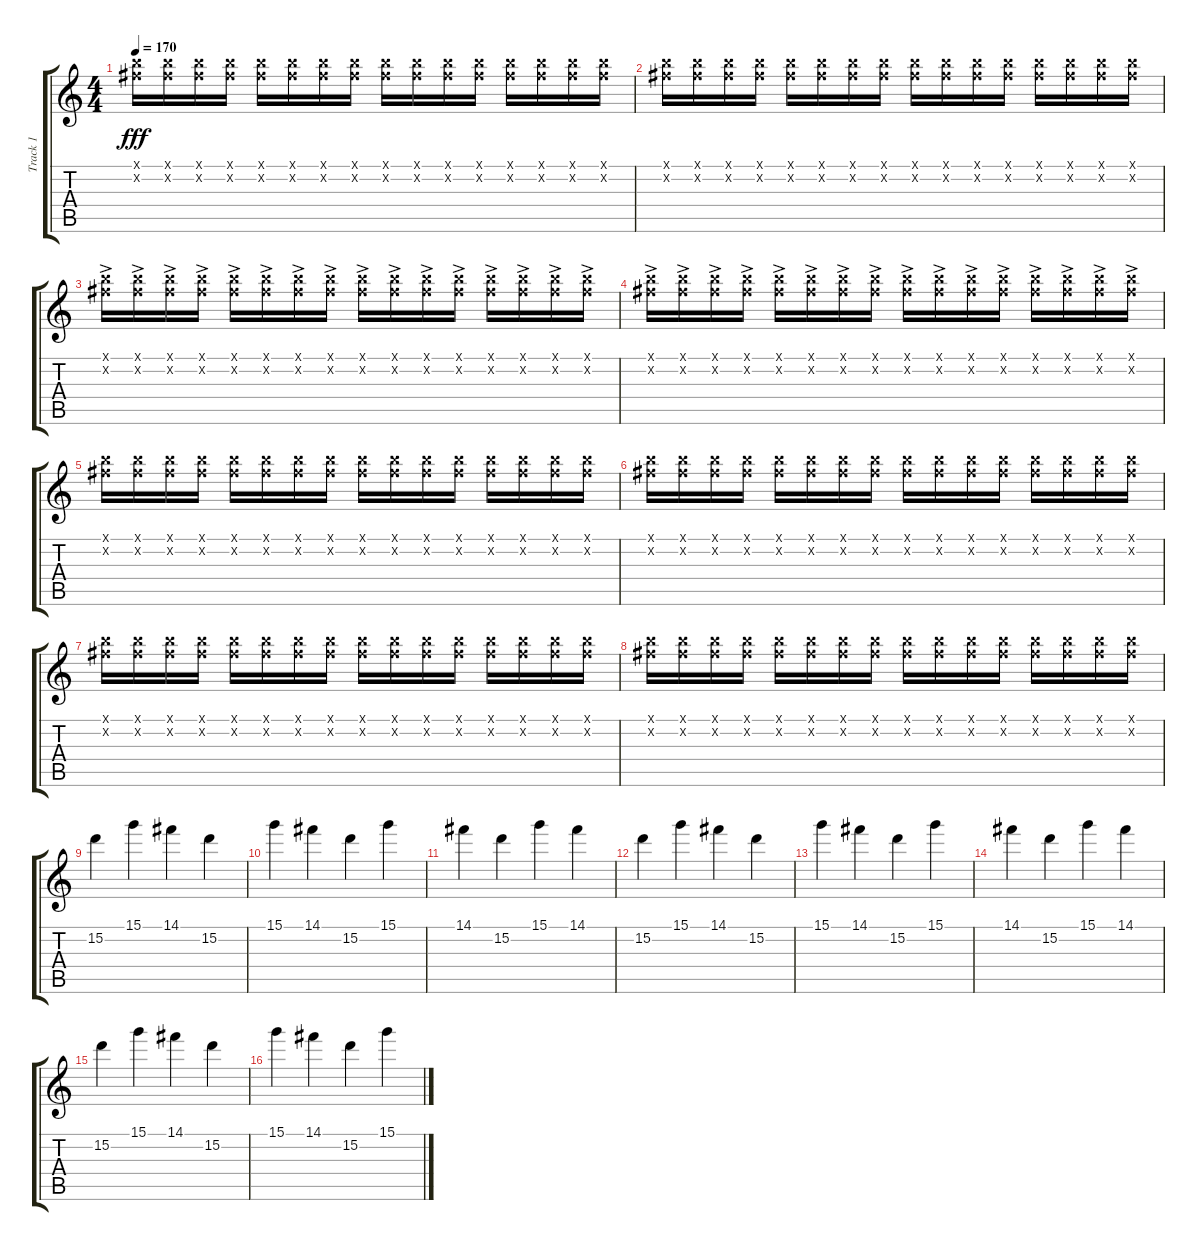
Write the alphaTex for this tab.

\track ("Track 1" "Track 1") {instrument overdrivenguitar}
\staff {score tabs}
\tuning (E4 B3 G3 D3 A2 E2) {hide}
\ts (4 4)
\tempo 170
\clef g2
\ks c
(7.1{x} 7.2{x}).16{dy fff} (7.1{x} 7.2{x}).16 (7.1{x} 7.2{x}).16 (7.1{x} 7.2{x}).16 (7.1{x} 7.2{x}).16 (7.1{x} 7.2{x}).16 (7.1{x} 7.2{x}).16 (7.1{x} 7.2{x}).16 (7.1{x} 7.2{x}).16 (7.1{x} 7.2{x}).16 (7.1{x} 7.2{x}).16 (7.1{x} 7.2{x}).16 (7.1{x} 7.2{x}).16 (7.1{x} 7.2{x}).16 (7.1{x} 7.2{x}).16 (7.1{x} 7.2{x}).16 |
(7.1{x} 7.2{x}).16 (7.1{x} 7.2{x}).16 (7.1{x} 7.2{x}).16 (7.1{x} 7.2{x}).16 (7.1{x} 7.2{x}).16 (7.1{x} 7.2{x}).16 (7.1{x} 7.2{x}).16 (7.1{x} 7.2{x}).16 (7.1{x} 7.2{x}).16 (7.1{x} 7.2{x}).16 (7.1{x} 7.2{x}).16 (7.1{x} 7.2{x}).16 (7.1{x} 7.2{x}).16 (7.1{x} 7.2{x}).16 (7.1{x} 7.2{x}).16 (7.1{x} 7.2{x}).16 |
(7.1{ac x} 7.2{ac x}).16 (7.1{ac x} 7.2{ac x}).16 (7.1{ac x} 7.2{ac x}).16 (7.1{ac x} 7.2{ac x}).16 (7.1{ac x} 7.2{ac x}).16 (7.1{ac x} 7.2{ac x}).16 (7.1{ac x} 7.2{ac x}).16 (7.1{ac x} 7.2{ac x}).16 (7.1{ac x} 7.2{ac x}).16 (7.1{ac x} 7.2{ac x}).16 (7.1{ac x} 7.2{ac x}).16 (7.1{ac x} 7.2{ac x}).16 (7.1{ac x} 7.2{ac x}).16 (7.1{ac x} 7.2{ac x}).16 (7.1{ac x} 7.2{ac x}).16 (7.1{ac x} 7.2{ac x}).16 |
(7.1{ac x} 7.2{ac x}).16 (7.1{ac x} 7.2{ac x}).16 (7.1{ac x} 7.2{ac x}).16 (7.1{ac x} 7.2{ac x}).16 (7.1{ac x} 7.2{ac x}).16 (7.1{ac x} 7.2{ac x}).16 (7.1{ac x} 7.2{ac x}).16 (7.1{ac x} 7.2{ac x}).16 (7.1{ac x} 7.2{ac x}).16 (7.1{ac x} 7.2{ac x}).16 (7.1{ac x} 7.2{ac x}).16 (7.1{ac x} 7.2{ac x}).16 (7.1{ac x} 7.2{ac x}).16 (7.1{ac x} 7.2{ac x}).16 (7.1{ac x} 7.2{ac x}).16 (7.1{ac x} 7.2{ac x}).16 |
(7.1{x} 7.2{x}).16 (7.1{x} 7.2{x}).16 (7.1{x} 7.2{x}).16 (7.1{x} 7.2{x}).16 (7.1{x} 7.2{x}).16 (7.1{x} 7.2{x}).16 (7.1{x} 7.2{x}).16 (7.1{x} 7.2{x}).16 (7.1{x} 7.2{x}).16 (7.1{x} 7.2{x}).16 (7.1{x} 7.2{x}).16 (7.1{x} 7.2{x}).16 (7.1{x} 7.2{x}).16 (7.1{x} 7.2{x}).16 (7.1{x} 7.2{x}).16 (7.1{x} 7.2{x}).16 |
(7.1{x} 7.2{x}).16 (7.1{x} 7.2{x}).16 (7.1{x} 7.2{x}).16 (7.1{x} 7.2{x}).16 (7.1{x} 7.2{x}).16 (7.1{x} 7.2{x}).16 (7.1{x} 7.2{x}).16 (7.1{x} 7.2{x}).16 (7.1{x} 7.2{x}).16 (7.1{x} 7.2{x}).16 (7.1{x} 7.2{x}).16 (7.1{x} 7.2{x}).16 (7.1{x} 7.2{x}).16 (7.1{x} 7.2{x}).16 (7.1{x} 7.2{x}).16 (7.1{x} 7.2{x}).16 |
(7.1{x} 7.2{x}).16 (7.1{x} 7.2{x}).16 (7.1{x} 7.2{x}).16 (7.1{x} 7.2{x}).16 (7.1{x} 7.2{x}).16 (7.1{x} 7.2{x}).16 (7.1{x} 7.2{x}).16 (7.1{x} 7.2{x}).16 (7.1{x} 7.2{x}).16 (7.1{x} 7.2{x}).16 (7.1{x} 7.2{x}).16 (7.1{x} 7.2{x}).16 (7.1{x} 7.2{x}).16 (7.1{x} 7.2{x}).16 (7.1{x} 7.2{x}).16 (7.1{x} 7.2{x}).16 |
(7.1{x} 7.2{x}).16 (7.1{x} 7.2{x}).16 (7.1{x} 7.2{x}).16 (7.1{x} 7.2{x}).16 (7.1{x} 7.2{x}).16 (7.1{x} 7.2{x}).16 (7.1{x} 7.2{x}).16 (7.1{x} 7.2{x}).16 (7.1{x} 7.2{x}).16 (7.1{x} 7.2{x}).16 (7.1{x} 7.2{x}).16 (7.1{x} 7.2{x}).16 (7.1{x} 7.2{x}).16 (7.1{x} 7.2{x}).16 (7.1{x} 7.2{x}).16 (7.1{x} 7.2{x}).16 |
15.2.4 15.1.4 14.1.4 15.2.4 |
15.1.4 14.1.4 15.2.4 15.1.4 |
14.1.4 15.2.4 15.1.4 14.1.4 |
15.2.4 15.1.4 14.1.4 15.2.4 |
15.1.4 14.1.4 15.2.4 15.1.4 |
14.1.4 15.2.4 15.1.4 14.1.4 |
15.2.4 15.1.4 14.1.4 15.2.4 |
15.1.4 14.1.4 15.2.4 15.1.4
